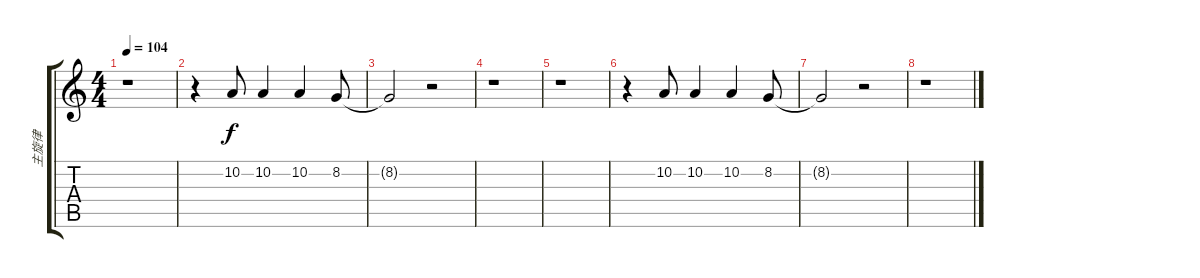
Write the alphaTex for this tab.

\track ("主旋律" "主旋律") {instrument voiceoohs}
\staff {score tabs}
\tuning (E4 B3 G3 D3 A2 E2) {hide}
\ts (4 4)
\tempo 104
\clef g2
\ks c
r.1{dy f} |
r.4 10.2.8 10.2.4 10.2.4 8.2.8 |
8.2{t}.2 r.2 |
r.1 |
r.1 |
r.4 10.2.8 10.2.4 10.2.4 8.2.8 |
8.2{t}.2 r.2 |
r.1
